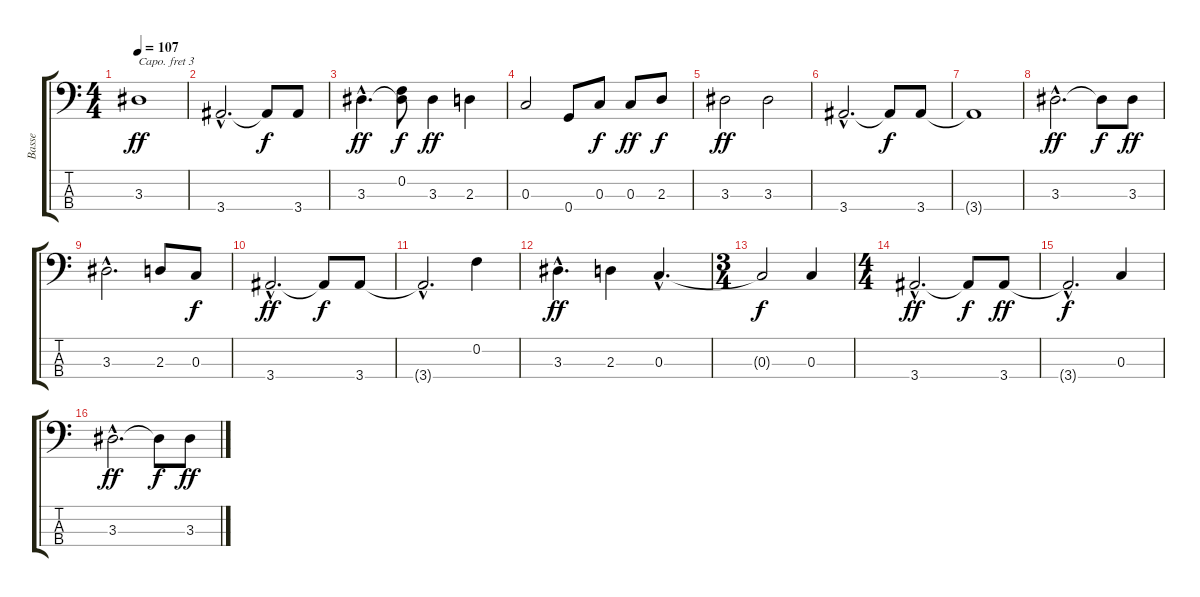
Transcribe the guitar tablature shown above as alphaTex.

\track ("Basse" "Basse") {instrument fretlessbass}
\staff {score tabs}
\capo 3
\tuning (G2 D2 A1 E1) {hide}
\ts (4 4)
\tempo 107
\clef f4
\ks c
3.3.1{dy ff} |
3.4{hac}.2{d} 3.4{t}.8{dy f} 3.4.8 |
3.3{hac}.4{d dy ff} (0.2 3.3{t}).8{dy f} 3.3.4{dy ff} 2.3.4 |
0.3.2 0.4.8 0.3.8{dy f} 0.3.8{dy ff} 2.3.8{dy f} |
3.3.2{dy ff} 3.3.2 |
3.4{hac}.2{d} 3.4{t}.8{dy f} 3.4.8 |
3.4{t}.1 |
3.3{hac}.2{d dy ff} 3.3{t}.8{dy f} 3.3.8{dy ff} |
3.3{hac}.2{d} 2.3.8 0.3.8{dy f} |
3.4{hac}.2{d dy ff} 3.4{t}.8{dy f} 3.4.8 |
3.4{hac t}.2{d} 0.2.4 |
3.3{hac}.4{d dy ff} 2.3.4 0.3{hac}.4{d} |
\ts (3 4)
0.3{t}.2{dy f} 0.3.4 |
\ts (4 4)
3.4{hac}.2{d dy ff} 3.4{t}.8{dy f} 3.4.8{dy ff} |
3.4{hac t}.2{d dy f} 0.3.4 |
3.3{hac}.2{d dy ff} 3.3{t}.8{dy f} 3.3.8{dy ff}
